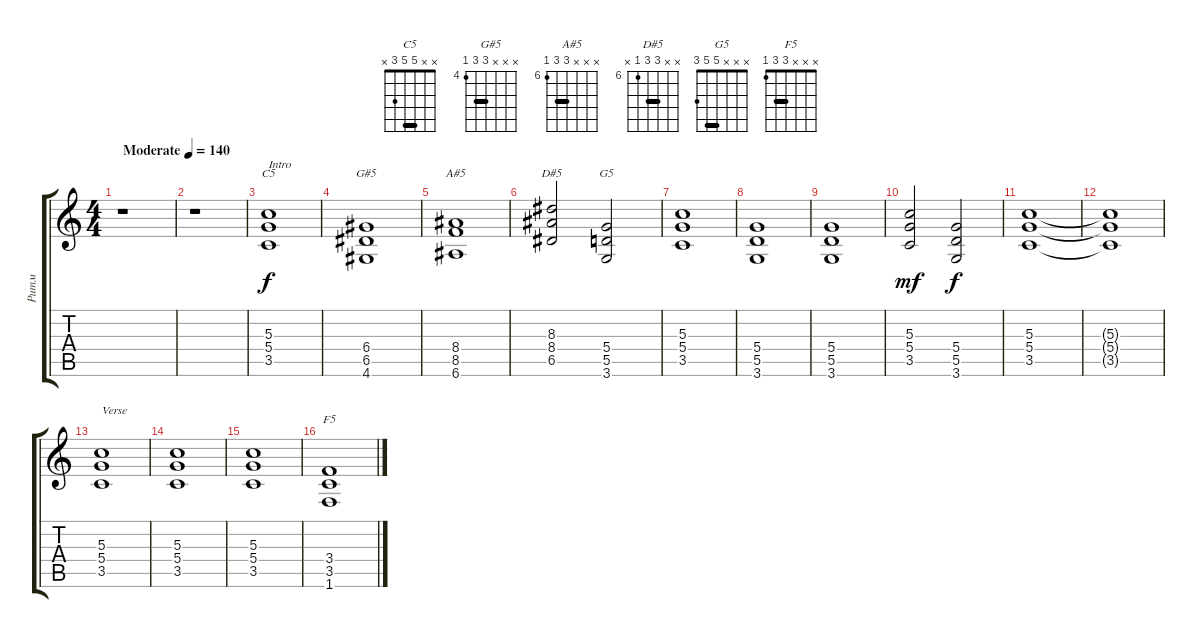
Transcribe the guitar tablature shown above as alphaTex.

\track ("Ритм" "Ритм") {instrument distortionguitar}
\staff {score tabs}
\tuning (E4 B3 G3 D3 A2 E2) {hide}
\chord ("C5" x x 5 5 3 x) {barre 5}
\chord ("G#5" x x x 6 6 4) {firstfret 4 barre 6}
\chord ("A#5" x x x 8 8 6) {firstfret 6 barre 8}
\chord ("D#5" x x 8 8 6 x) {firstfret 6 barre 8}
\chord ("G5" x x x 5 5 3) {barre 5}
\chord ("F5" x x x 3 3 1) {barre 3}
\ts (4 4)
\tempo (140 "Moderate")
\clef g2
\ks c
r.1{dy f instrument distortionguitar} |
r.1 |
(5.3 5.4 3.5).1{ch "C5" txt "Intro"} |
(6.4 6.5 4.6).1{ch "G#5"} |
(8.4 8.5 6.6).1{ch "A#5"} |
(8.3 8.4 6.5).2{ch "D#5"} (5.4 5.5 3.6).2{ch "G5"} |
(5.3 5.4 3.5).1 |
(5.4 5.5 3.6).1 |
(5.4 5.5 3.6).1 |
(5.3 5.4 3.5).2{dy mf} (5.4 5.5 3.6).2{dy f} |
(5.3 5.4 3.5).1 |
(5.3{t} 5.4{t} 3.5{t}).1 |
(5.3 5.4 3.5).1{txt "Verse"} |
(5.3 5.4 3.5).1 |
(5.3 5.4 3.5).1 |
(3.4 3.5 1.6).1{ch "F5"}
